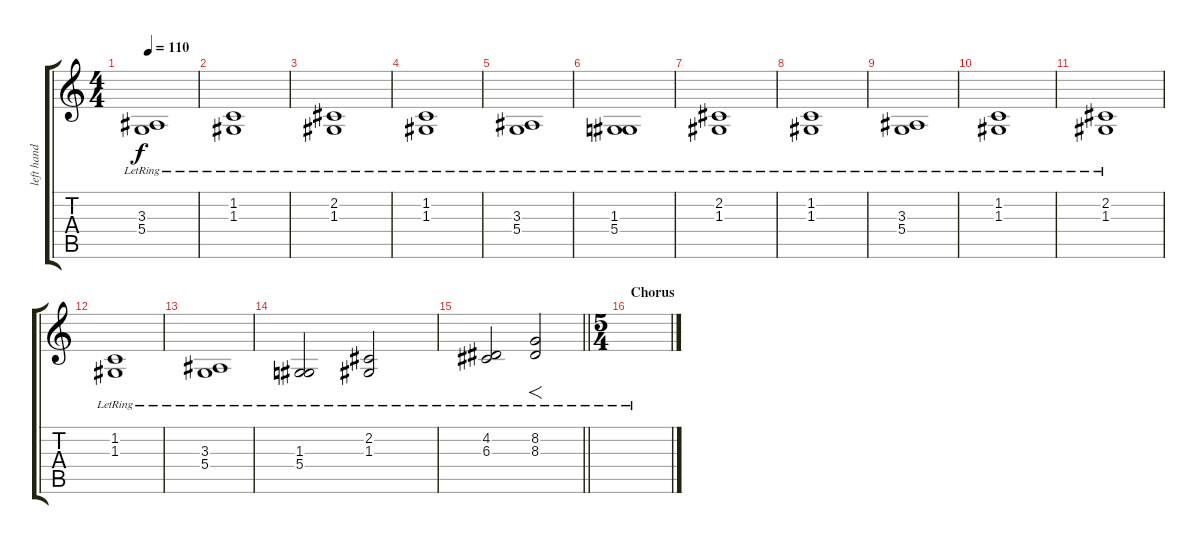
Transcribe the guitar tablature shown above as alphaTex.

\track ("left hand piano part" "left hand ") {instrument acousticgrandpiano}
\staff {score tabs}
\tuning (E4 B3 G3 D3 A2 E2) {hide}
\ts (4 4)
\tempo 110
\clef g2
\ks c
(3.3{lr} 5.4{lr}).1{dy f} |
(1.2{lr} 1.3{lr}).1 |
(2.2{lr} 1.3{lr}).1 |
(1.2{lr} 1.3{lr}).1 |
(3.3{lr} 5.4{lr}).1 |
(1.3{lr} 5.4{lr}).1 |
(2.2{lr} 1.3{lr}).1 |
(1.2{lr} 1.3{lr}).1 |
(3.3{lr} 5.4{lr}).1 |
(1.2{lr} 1.3{lr}).1 |
(2.2{lr} 1.3{lr}).1 |
(1.2{lr} 1.3{lr}).1 |
(3.3{lr} 5.4{lr}).1 |
(1.3{lr} 5.4{lr}).2 (2.2{lr} 1.3{lr}).2 |
\barLineRight lightlight
(4.2{lr} 6.3{lr}).2 (8.2{lr} 8.3{lr}).2{f} |
\ts (5 4)
\section ("" "Chorus")
